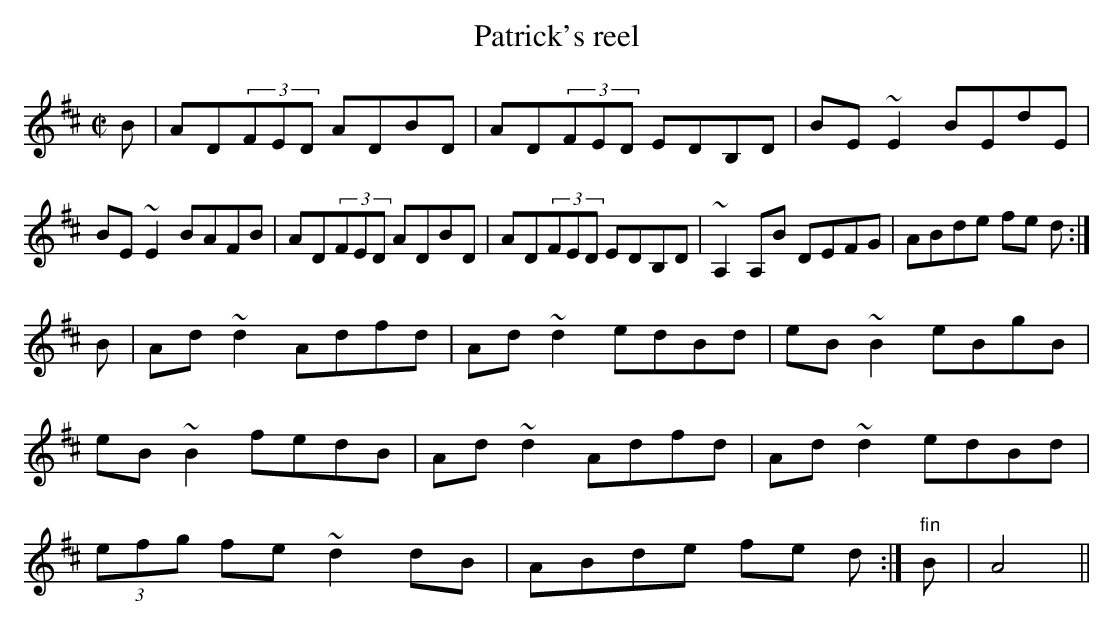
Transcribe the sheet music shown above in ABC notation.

X:1.1
T:Patrick's reel
M:C|
K:D
B|AD(3FED ADBD|AD(3FED EDB,D|BE~E2 BEdE|BE~E2 BAFB|         AD(3FED ADBD|AD(3FED EDB,D|~A,2A,B DEFG|ABde fe d:|
B|Ad~d2 Adfd|Ad~d2 edBd|eB~B2 eBgB|eB~B2 fedB|             Ad~d2 Adfd|Ad~d2 edBd|(3efg fe ~d2dB|ABde fe d:|"fin"B|A4||
